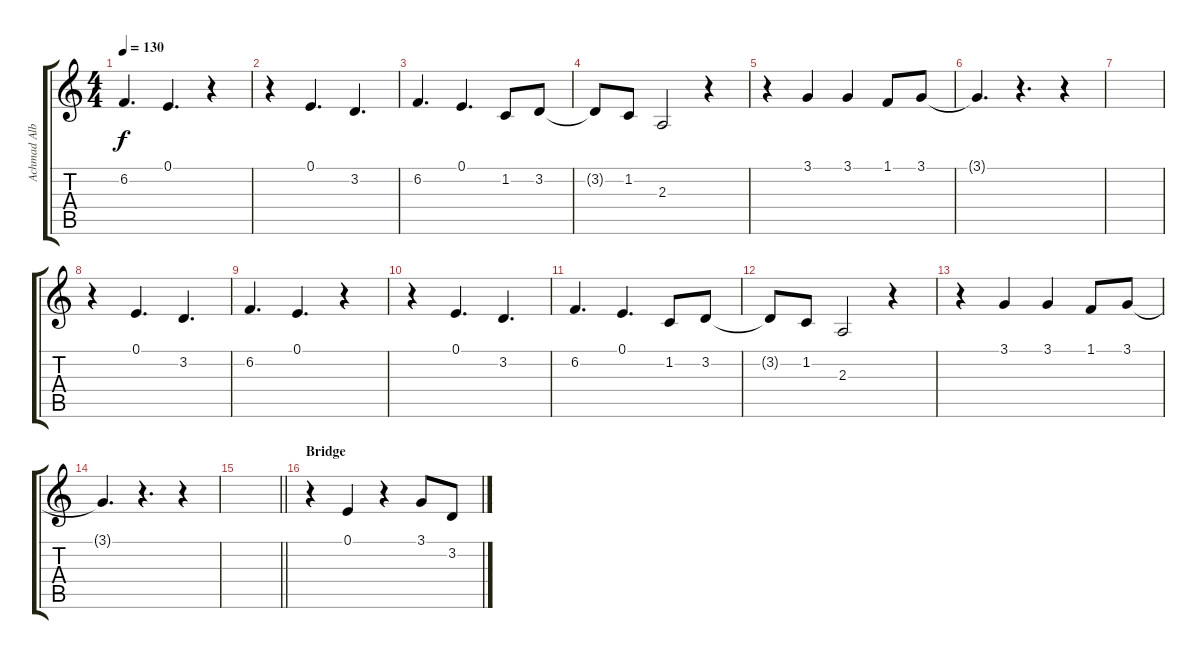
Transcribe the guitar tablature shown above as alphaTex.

\track ("Achmad Albar" "Achmad Alb") {instrument lead6voice}
\staff {score tabs}
\tuning (E4 B3 G3 D3 A2 E2) {hide}
\ts (4 4)
\tempo 130
\clef g2
\ks c
6.2.4{d dy f} 0.1.4{d} r.4 |
r.4 0.1.4{d} 3.2.4{d} |
6.2.4{d} 0.1.4{d} 1.2.8 3.2.8 |
3.2{t}.8 1.2.8 2.3.2 r.4 |
r.4 3.1.4 3.1.4 1.1.8 3.1.8 |
3.1{t}.4{d} r.4{d} r.4 |
|
r.4 0.1.4{d} 3.2.4{d} |
6.2.4{d} 0.1.4{d} r.4 |
r.4 0.1.4{d} 3.2.4{d} |
6.2.4{d} 0.1.4{d} 1.2.8 3.2.8 |
3.2{t}.8 1.2.8 2.3.2 r.4 |
r.4 3.1.4 3.1.4 1.1.8 3.1.8 |
3.1{t}.4{d} r.4{d} r.4 |
\barLineRight lightlight
|
\section ("" "Bridge")
r.4 0.1.4 r.4 3.1.8 3.2.8
